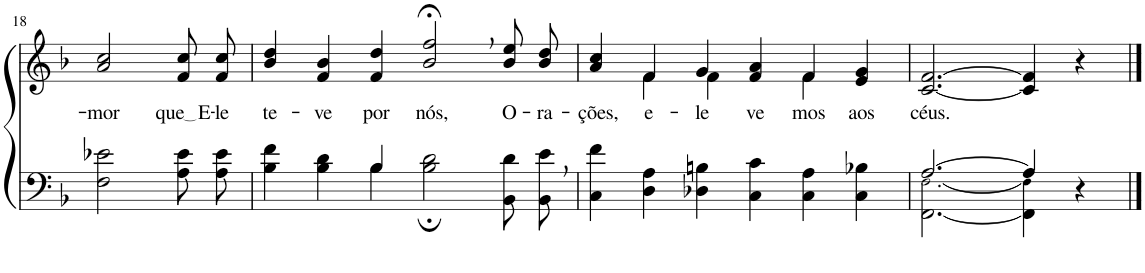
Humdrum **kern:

**kern	**kern	**text
*part2	*part1	*part1
*staff2	*staff1	*staff1
*I"Parte III e IV	*I"Parte I e II	*
!!LO:PB:g=z
*clefF4	*clefG2	*
*Trd2c3	*Trd2c3	*
*k[b-]	*k[b-]	*
*M6/4	*M6/4	*
=18	=18	=18
!	!	!LO:LY:b
2F\ 2e-X\	2a/ 2cc/	-mor
!	!	!LO:LY:b
8A\ 8e-\L	8f/ 8cc/L	que E
!	!	!LO:LY:b
8A\ 8e-\J	8f/ 8cc/J	-le
=19	=19	=19
*^	*	*
!	!	!	!LO:LY:b
2ryy	4B-\ 4f\	4b-/ 4dd/	te-
!	!	!	!LO:LY:b
.	4B-\ 4d\	4f/ 4b-/	-ve
!	!	!	!LO:LY:b
4B-/	4B-\	4f/ 4dd/	por
!	!	!	!LO:LY:b
2.ryy	2B-\; 2d\;	2b-/;<, 2ff/;<,	nós,
!	!	!	!LO:LY:b
.	8BB-\ 8d\L	8b-\ 8ee\L	O-
!	!	!	!LO:LY:b
.	8BB-\ 8e\J	8b-\ 8dd\J	-ra-
=20	=20	=20	=20
!	!	!	!LO:LY:b
*v	*v	*^	*
4C\ 4f\	4a/ 4cc/	4ryy	-ções,
!	!	!	!LO:LY:b
4D\ 4A\	4f/	4f\	e-
!	!	!	!LO:LY:b
4D-X\ 4Bn\	4g/	4f\	-le-
!	!	!	!LO:LY:b
4C\ 4c\	4f/ 4a/	4ryy	-ve-
!	!	!	!LO:LY:b
4C\ 4A\	4f/	4f\	-mos
!	!	!	!LO:LY:b
4C\ 4B-X\	4e/ 4g/	4ryy	aos
=21	=21	=21	=21
*^	*	*	*
!	!	!	!	!LO:LY:b
*	*	*v	*v	*
[2.A/	[2.FF\ [2.F!\	[2.c/ [2.f/	céus.
4A/]	4FF\] 4F!\]	4c/] 4f/]	.
4r	4ryy	4r	.
*v	*v	*	*
==	==	==
*-	*-	*-
